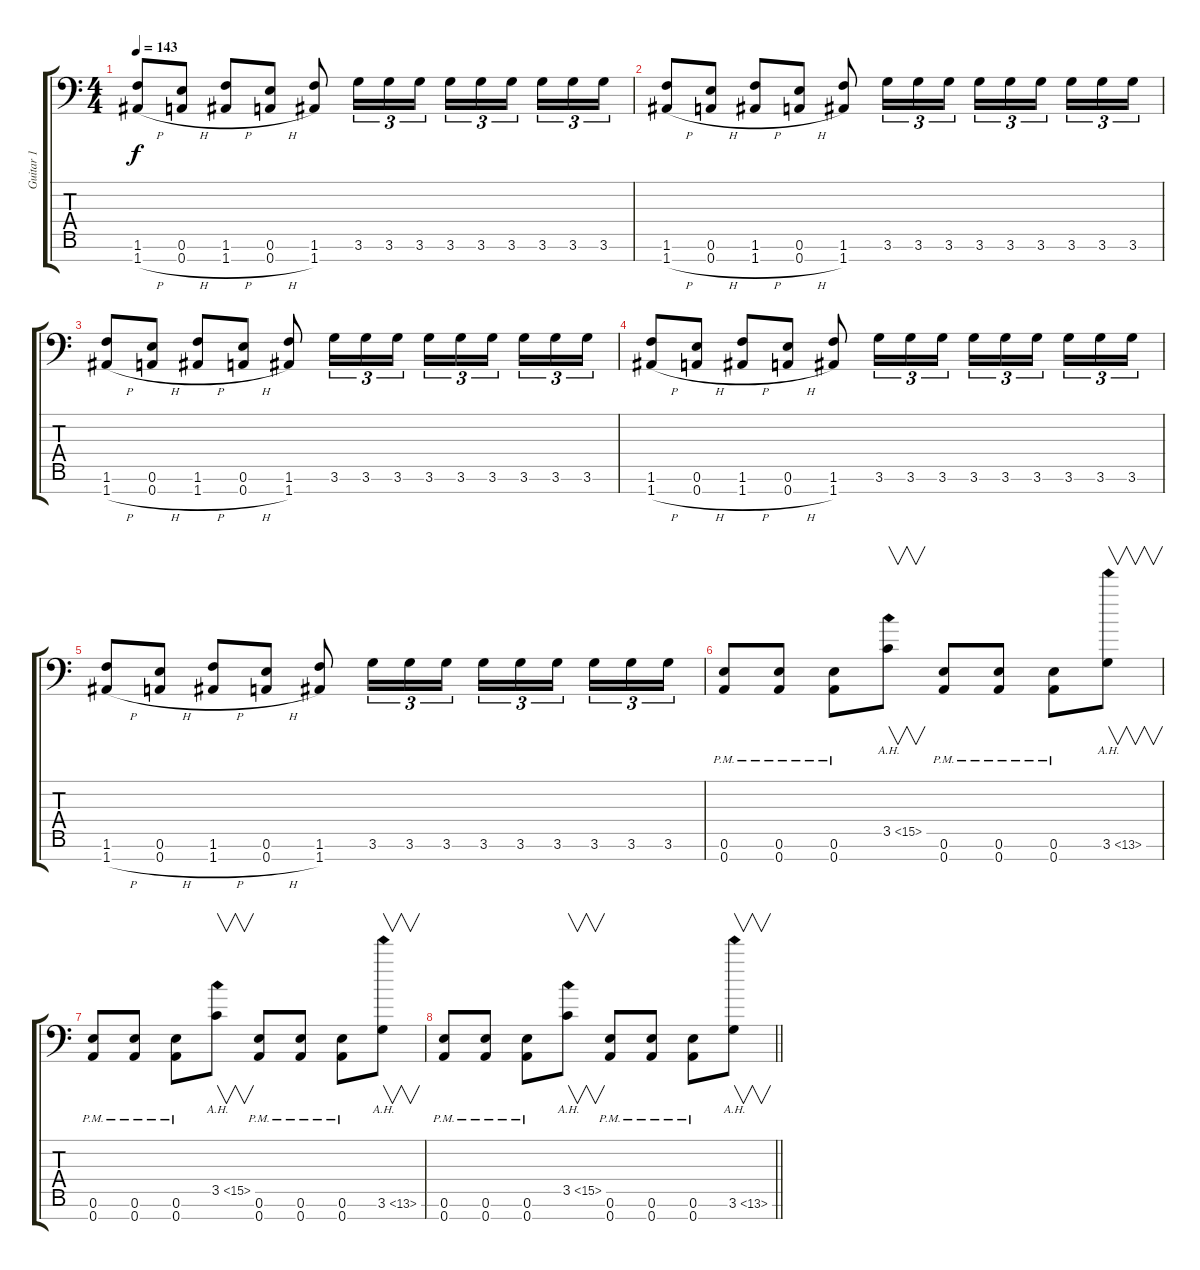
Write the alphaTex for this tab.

\track ("Guitar 1" "Guitar 1") {instrument distortionguitar}
\staff {score tabs}
\tuning (E4 B3 Gb3 D3 A2 E2 A1) {hide}
\ts (4 4)
\tempo 143
\clef f4
\ks c
(1.6 1.7{h}).8{dy f} (0.6 0.7{h}).8 (1.6 1.7{h}).8 (0.6 0.7{h}).8 (1.6 1.7).8 3.6.16{tu (3 2)} 3.6.16{tu (3 2)} 3.6.16{tu (3 2)} 3.6.16{tu (3 2)} 3.6.16{tu (3 2)} 3.6.16{tu (3 2) beam splitsecondary} 3.6.16{tu (3 2)} 3.6.16{tu (3 2)} 3.6.16{tu (3 2)} |
(1.6 1.7{h}).8 (0.6 0.7{h}).8 (1.6 1.7{h}).8 (0.6 0.7{h}).8 (1.6 1.7).8 3.6.16{tu (3 2)} 3.6.16{tu (3 2)} 3.6.16{tu (3 2)} 3.6.16{tu (3 2)} 3.6.16{tu (3 2)} 3.6.16{tu (3 2) beam splitsecondary} 3.6.16{tu (3 2)} 3.6.16{tu (3 2)} 3.6.16{tu (3 2)} |
(1.6 1.7{h}).8 (0.6 0.7{h}).8 (1.6 1.7{h}).8 (0.6 0.7{h}).8 (1.6 1.7).8 3.6.16{tu (3 2)} 3.6.16{tu (3 2)} 3.6.16{tu (3 2)} 3.6.16{tu (3 2)} 3.6.16{tu (3 2)} 3.6.16{tu (3 2) beam splitsecondary} 3.6.16{tu (3 2)} 3.6.16{tu (3 2)} 3.6.16{tu (3 2)} |
(1.6 1.7{h}).8 (0.6 0.7{h}).8 (1.6 1.7{h}).8 (0.6 0.7{h}).8 (1.6 1.7).8 3.6.16{tu (3 2)} 3.6.16{tu (3 2)} 3.6.16{tu (3 2)} 3.6.16{tu (3 2)} 3.6.16{tu (3 2)} 3.6.16{tu (3 2) beam splitsecondary} 3.6.16{tu (3 2)} 3.6.16{tu (3 2)} 3.6.16{tu (3 2)} |
(1.6 1.7{h}).8 (0.6 0.7{h}).8 (1.6 1.7{h}).8 (0.6 0.7{h}).8 (1.6 1.7).8 3.6.16{tu (3 2)} 3.6.16{tu (3 2)} 3.6.16{tu (3 2)} 3.6.16{tu (3 2)} 3.6.16{tu (3 2)} 3.6.16{tu (3 2) beam splitsecondary} 3.6.16{tu (3 2)} 3.6.16{tu (3 2)} 3.6.16{tu (3 2)} |
(0.6{pm} 0.7{pm}).8 (0.6{pm} 0.7{pm}).8 (0.6{pm} 0.7{pm}).8 3.5{ah 12}.8{v} (0.6{pm} 0.7{pm}).8 (0.6{pm} 0.7{pm}).8 (0.6{pm} 0.7{pm}).8 3.6{ah 10}.8{v} |
(0.6{pm} 0.7{pm}).8 (0.6{pm} 0.7{pm}).8 (0.6{pm} 0.7{pm}).8 3.5{ah 12}.8{v} (0.6{pm} 0.7{pm}).8 (0.6{pm} 0.7{pm}).8 (0.6{pm} 0.7{pm}).8 3.6{ah 10}.8{v} |
\barLineRight lightlight
(0.6{pm} 0.7{pm}).8 (0.6{pm} 0.7{pm}).8 (0.6{pm} 0.7{pm}).8 3.5{ah 12}.8{v} (0.6{pm} 0.7{pm}).8 (0.6{pm} 0.7{pm}).8 (0.6{pm} 0.7{pm}).8 3.6{ah 10}.8{v}
